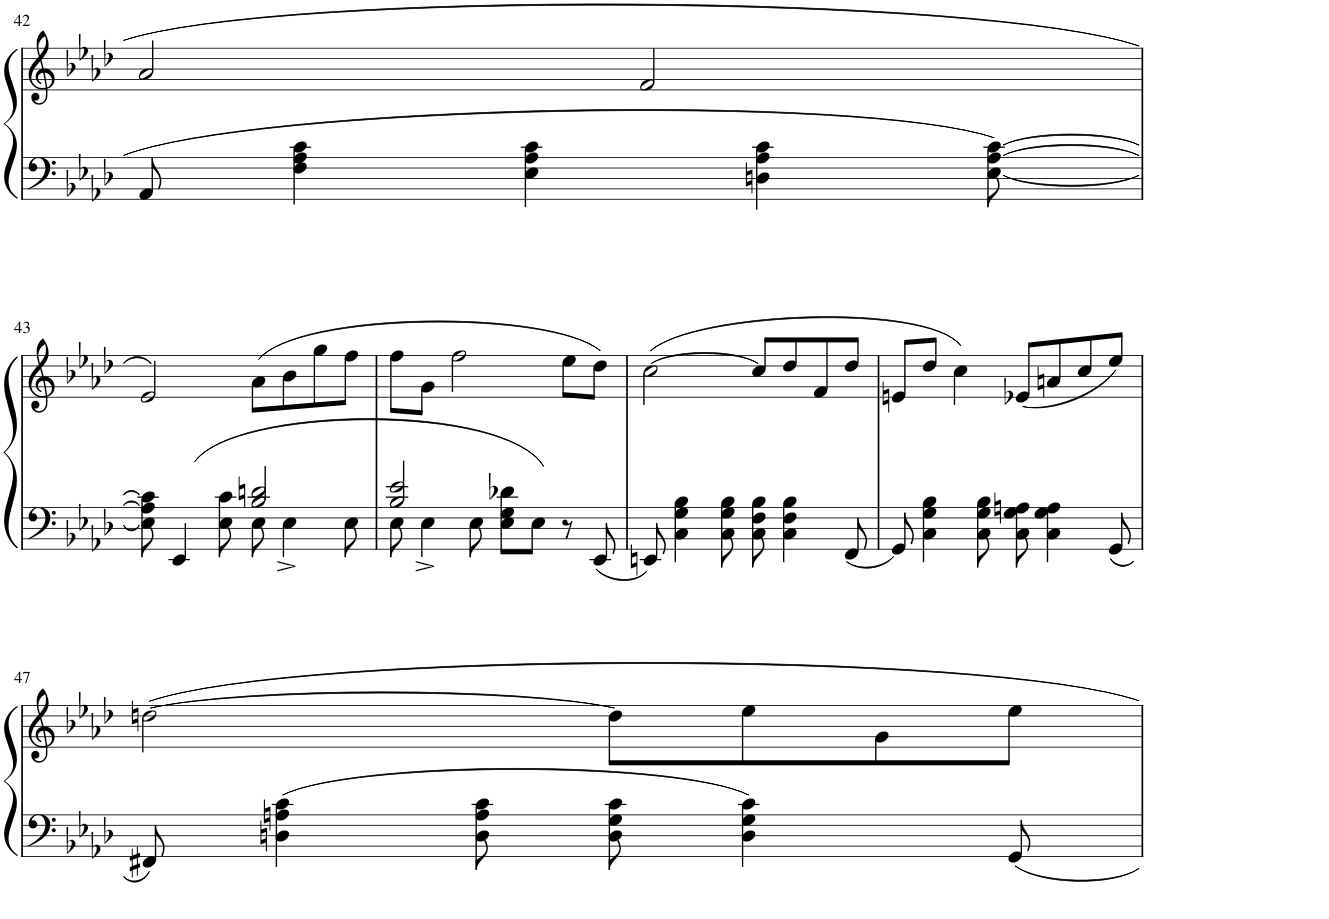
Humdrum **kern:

**kern	**kern
*part1	*part1
*staff2	*staff1
*I"Piano	*
*I'Pno	*
!!LO:PB:g=z
*clefF4	*clefG2
*k[b-e-a-d-]	*k[b-e-a-d-]
*M4/4	*M4/4
*met(c)	*met(c)
=42	=42
8AA-/	2a-/
4F\ 4A-\ 4c\	.
4E-\ 4A-\ 4c\	.
.	2f/
4Dn\ 4A-\ 4c\	.
[8E-\ [8A-\ [8c\	.
!!LO:LB:g=z
=43	=43
*^	*
8E-\] 8A-\] 8c\]	2ryy	2e-/
4EE-/	.	.
8E-\ 8c\	.	.
2B-/ 2dn/	8E-\	(8a-\L
.	4E-^\	8b-\
.	.	8gg\
.	8E-\	8ff\J
=44	=44	=44
2B-/ 2e-/	8E-\	8ff\L
.	4E-^\	8g\J
.	.	2ff\
.	8E-\	.
8E-\ 8G\ 8d-X\L	2ryy	.
8E-\J	.	.
8r	.	8ee-\L
8EE-/	.	8dd-\J)
*v	*v	*
=45	=45
8EEn/	([2cc\
4C\ 4G\ 4B-\	.
8C\ 8G\ 8B-\	.
8C\ 8F\ 8B-\	8cc/L]
4C\ 4F\ 4B-\	8dd-/
.	8f/
8FF/	8dd-/J
=46	=46
8GG/	8en/L
4C\ 4G\ 4B-\	8dd-/J
.	4cc\)
8C\ 8G\ 8B-\	.
8C\ 8G\ 8An\	(8e-X/L
4C\ 4G\ 4A\	8an/
.	8cc/
8GG/	8ee-/J)
!!LO:LB:g=z
=47	=47
8FF#X/	[2ddn\
4Dn\ 4An\ 4c\	.
8D\ 8A\ 8c\	.
8D\ 8G\ 8c\	8dd\L]
4D\ 4G\ 4c\	8ee-\
.	8g\
8GG/	8ee-\J
=	=
*-	*-
